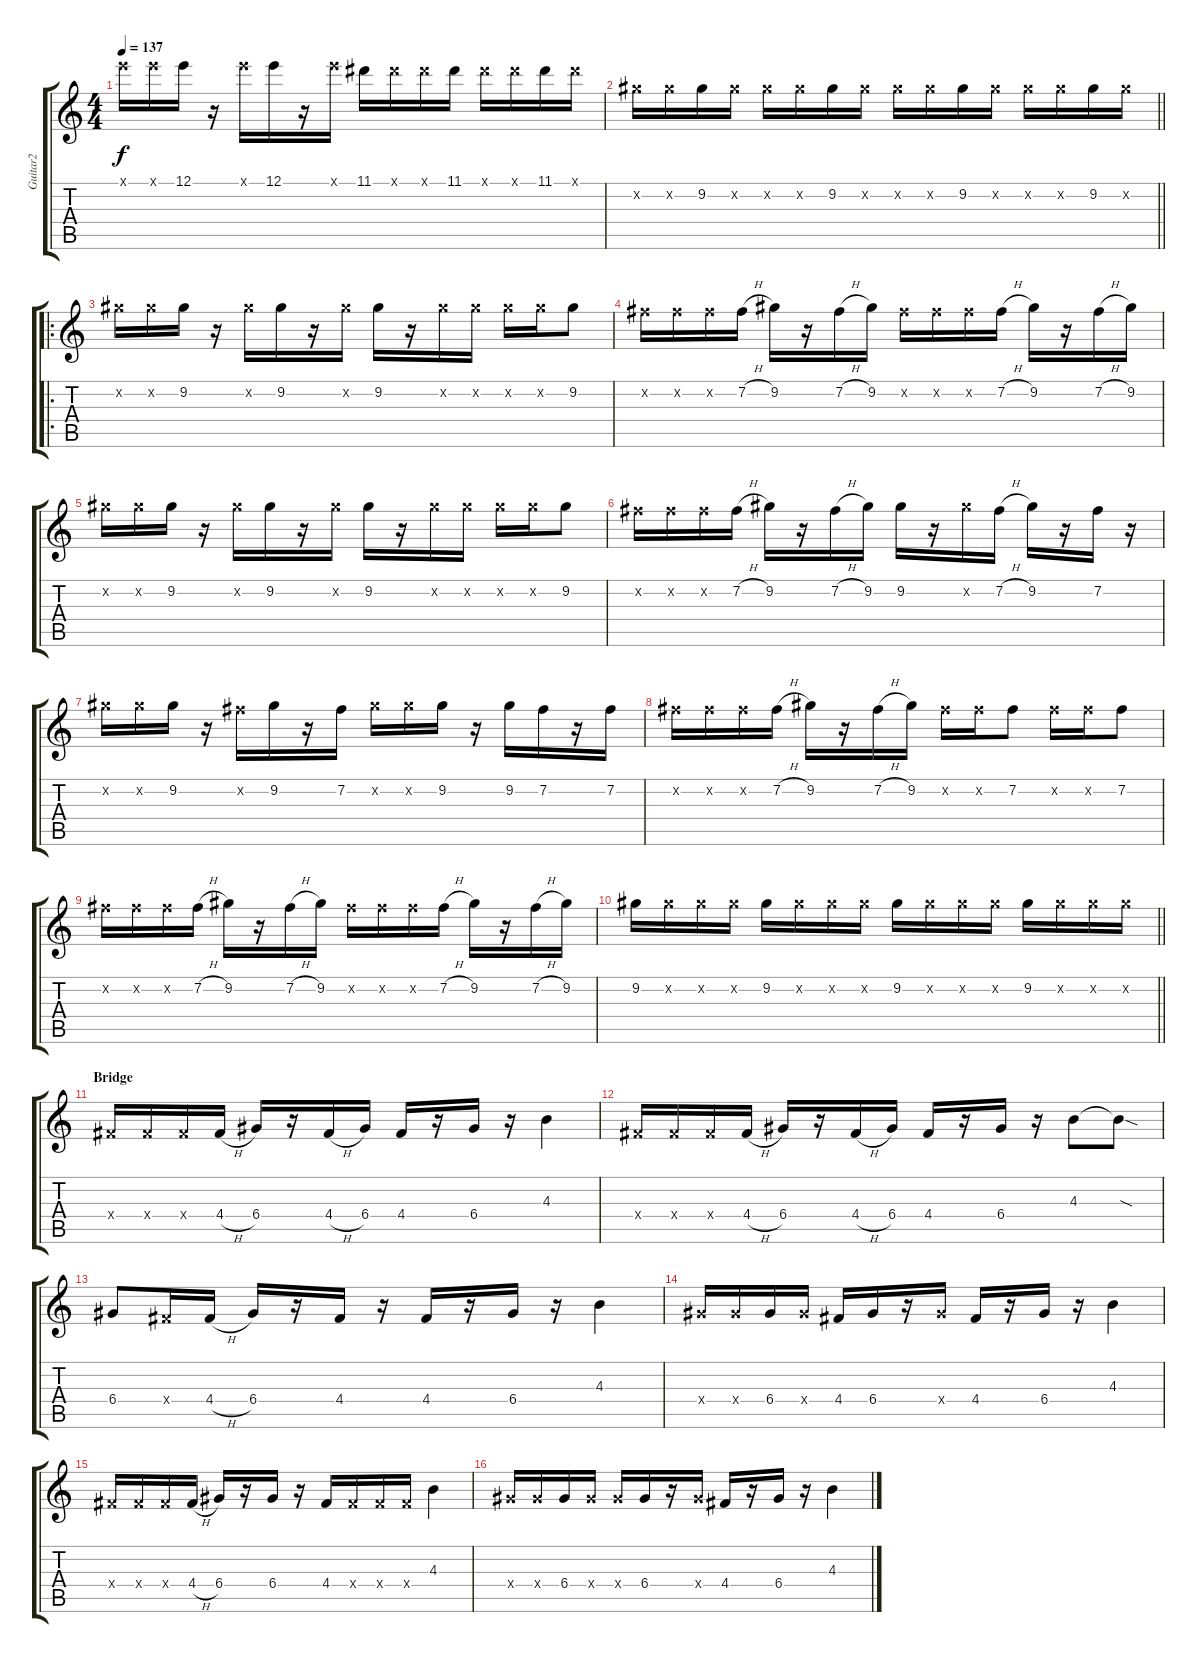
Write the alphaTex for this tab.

\track ("Guitar2" "Guitar2") {instrument electricguitarclean}
\staff {score tabs}
\tuning (E4 B3 G3 D3 A2 E2) {hide}
\ts (4 4)
\tempo 137
\clef g2
\ks c
12.1{x}.16{dy f} 12.1{x}.16 12.1.16 r.16 12.1{x}.16 12.1.16 r.16 12.1{x}.16 11.1.16 11.1{x}.16 11.1{x}.16 11.1.16 11.1{x}.16 11.1{x}.16 11.1.16 11.1{x}.16 |
\barLineRight lightlight
9.2{x}.16 9.2{x}.16 9.2.16 9.2{x}.16 9.2{x}.16 9.2{x}.16 9.2.16 9.2{x}.16 9.2{x}.16 9.2{x}.16 9.2.16 9.2{x}.16 9.2{x}.16 9.2{x}.16 9.2.16 9.2{x}.16 |
\ro
9.2{x}.16 9.2{x}.16 9.2.16 r.16 9.2{x}.16 9.2.16 r.16 9.2{x}.16 9.2.16 r.16 9.2{x}.16 9.2{x}.16 9.2{x}.16 9.2{x}.16 9.2.8 |
7.2{x}.16 7.2{x}.16 7.2{x}.16 7.2{h}.16 9.2.16 r.16 7.2{h}.16 9.2.16 7.2{x}.16 7.2{x}.16 7.2{x}.16 7.2{h}.16 9.2.16 r.16 7.2{h}.16 9.2.16 |
9.2{x}.16 9.2{x}.16 9.2.16 r.16 9.2{x}.16 9.2.16 r.16 9.2{x}.16 9.2.16 r.16 9.2{x}.16 9.2{x}.16 9.2{x}.16 9.2{x}.16 9.2.8 |
7.2{x}.16 7.2{x}.16 7.2{x}.16 7.2{h}.16 9.2.16 r.16 7.2{h}.16 9.2.16 9.2.16 r.16 9.2{x}.16 7.2{h}.16 9.2.16 r.16 7.2.16 r.16 |
9.2{x}.16 9.2{x}.16 9.2.16 r.16 7.2{x}.16 9.2.16 r.16 7.2.16 9.2{x}.16 9.2{x}.16 9.2.16 r.16 9.2.16 7.2.16 r.16 7.2.16 |
7.2{x}.16 7.2{x}.16 7.2{x}.16 7.2{h}.16 9.2.16 r.16 7.2{h}.16 9.2.16 7.2{x}.16 7.2{x}.16 7.2.8 7.2{x}.16 7.2{x}.16 7.2.8 |
7.2{x}.16 7.2{x}.16 7.2{x}.16 7.2{h}.16 9.2.16 r.16 7.2{h}.16 9.2.16 7.2{x}.16 7.2{x}.16 7.2{x}.16 7.2{h}.16 9.2.16 r.16 7.2{h}.16 9.2.16 |
\barLineRight lightlight
9.2.16 9.2{x}.16 9.2{x}.16 9.2{x}.16 9.2.16 9.2{x}.16 9.2{x}.16 9.2{x}.16 9.2.16 9.2{x}.16 9.2{x}.16 9.2{x}.16 9.2.16 9.2{x}.16 9.2{x}.16 9.2{x}.16 |
\section ("" "Bridge")
4.4{x}.16 4.4{x}.16 4.4{x}.16 4.4{h}.16 6.4.16 r.16 4.4{h}.16 6.4.16 4.4.16 r.16 6.4.16 r.16 4.3.4 |
4.4{x}.16 4.4{x}.16 4.4{x}.16 4.4{h}.16 6.4.16 r.16 4.4{h}.16 6.4.16 4.4.16 r.16 6.4.16 r.16 4.3.8 4.3{sod t}.8 |
6.4.8 4.4{x}.16 4.4{h}.16 6.4.16 r.16 4.4.16 r.16 4.4.16 r.16 6.4.16 r.16 4.3.4 |
6.4{x}.16 6.4{x}.16 6.4.16 6.4{x}.16 4.4.16 6.4.16 r.16 6.4{x}.16 4.4.16 r.16 6.4.16 r.16 4.3.4 |
4.4{x}.16 4.4{x}.16 4.4{x}.16 4.4{h}.16 6.4.16 r.16 6.4.16 r.16 4.4.16 4.4{x}.16 4.4{x}.16 4.4{x}.16 4.3.4 |
6.4{x}.16 6.4{x}.16 6.4.16 6.4{x}.16 6.4{x}.16 6.4.16 r.16 6.4{x}.16 4.4.16 r.16 6.4.16 r.16 4.3.4
